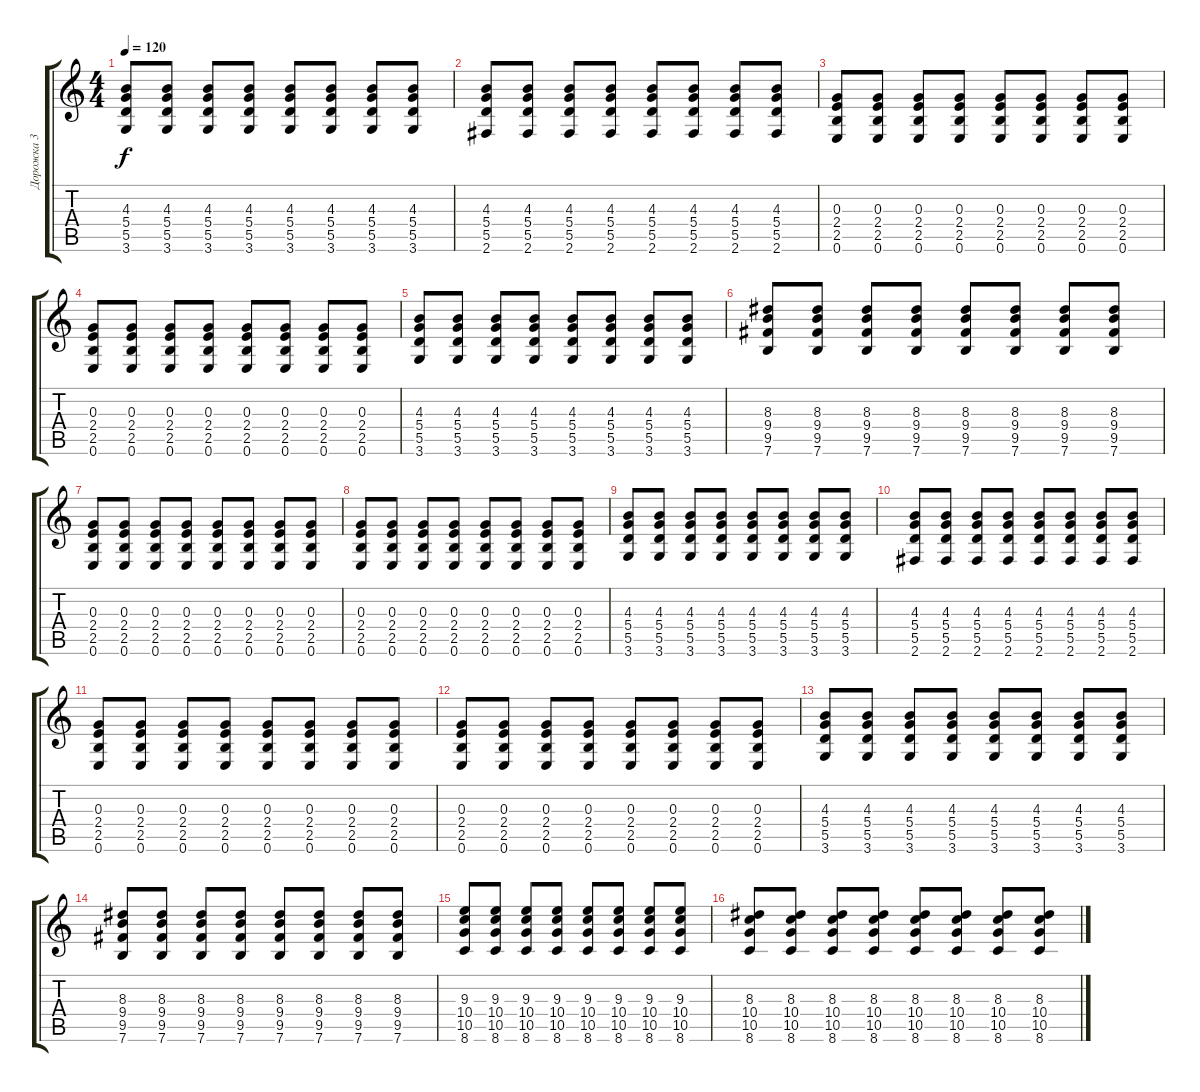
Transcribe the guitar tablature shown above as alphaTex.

\track ("Дорожка 3" "Дорожка 3") {instrument overdrivenguitar}
\staff {score tabs}
\tuning (E4 B3 G3 D3 A2 E2) {hide}
\ts (4 4)
\tempo 120
\clef g2
\ks c
(4.3 5.4 5.5 3.6).8{dy f} (4.3 5.4 5.5 3.6).8 (4.3 5.4 5.5 3.6).8 (4.3 5.4 5.5 3.6).8 (4.3 5.4 5.5 3.6).8 (4.3 5.4 5.5 3.6).8 (4.3 5.4 5.5 3.6).8 (4.3 5.4 5.5 3.6).8 |
(4.3 5.4 5.5 2.6).8 (4.3 5.4 5.5 2.6).8 (4.3 5.4 5.5 2.6).8 (4.3 5.4 5.5 2.6).8 (4.3 5.4 5.5 2.6).8 (4.3 5.4 5.5 2.6).8 (4.3 5.4 5.5 2.6).8 (4.3 5.4 5.5 2.6).8 |
(0.3 2.4 2.5 0.6).8 (0.3 2.4 2.5 0.6).8 (0.3 2.4 2.5 0.6).8 (0.3 2.4 2.5 0.6).8 (0.3 2.4 2.5 0.6).8 (0.3 2.4 2.5 0.6).8 (0.3 2.4 2.5 0.6).8 (0.3 2.4 2.5 0.6).8 |
(0.3 2.4 2.5 0.6).8 (0.3 2.4 2.5 0.6).8 (0.3 2.4 2.5 0.6).8 (0.3 2.4 2.5 0.6).8 (0.3 2.4 2.5 0.6).8 (0.3 2.4 2.5 0.6).8 (0.3 2.4 2.5 0.6).8 (0.3 2.4 2.5 0.6).8 |
(4.3 5.4 5.5 3.6).8 (4.3 5.4 5.5 3.6).8 (4.3 5.4 5.5 3.6).8 (4.3 5.4 5.5 3.6).8 (4.3 5.4 5.5 3.6).8 (4.3 5.4 5.5 3.6).8 (4.3 5.4 5.5 3.6).8 (4.3 5.4 5.5 3.6).8 |
(8.3 9.4 9.5 7.6).8 (8.3 9.4 9.5 7.6).8 (8.3 9.4 9.5 7.6).8 (8.3 9.4 9.5 7.6).8 (8.3 9.4 9.5 7.6).8 (8.3 9.4 9.5 7.6).8 (8.3 9.4 9.5 7.6).8 (8.3 9.4 9.5 7.6).8 |
(0.3 2.4 2.5 0.6).8 (0.3 2.4 2.5 0.6).8 (0.3 2.4 2.5 0.6).8 (0.3 2.4 2.5 0.6).8 (0.3 2.4 2.5 0.6).8 (0.3 2.4 2.5 0.6).8 (0.3 2.4 2.5 0.6).8 (0.3 2.4 2.5 0.6).8 |
(0.3 2.4 2.5 0.6).8 (0.3 2.4 2.5 0.6).8 (0.3 2.4 2.5 0.6).8 (0.3 2.4 2.5 0.6).8 (0.3 2.4 2.5 0.6).8 (0.3 2.4 2.5 0.6).8 (0.3 2.4 2.5 0.6).8 (0.3 2.4 2.5 0.6).8 |
(4.3 5.4 5.5 3.6).8 (4.3 5.4 5.5 3.6).8 (4.3 5.4 5.5 3.6).8 (4.3 5.4 5.5 3.6).8 (4.3 5.4 5.5 3.6).8 (4.3 5.4 5.5 3.6).8 (4.3 5.4 5.5 3.6).8 (4.3 5.4 5.5 3.6).8 |
(4.3 5.4 5.5 2.6).8 (4.3 5.4 5.5 2.6).8 (4.3 5.4 5.5 2.6).8 (4.3 5.4 5.5 2.6).8 (4.3 5.4 5.5 2.6).8 (4.3 5.4 5.5 2.6).8 (4.3 5.4 5.5 2.6).8 (4.3 5.4 5.5 2.6).8 |
(0.3 2.4 2.5 0.6).8 (0.3 2.4 2.5 0.6).8 (0.3 2.4 2.5 0.6).8 (0.3 2.4 2.5 0.6).8 (0.3 2.4 2.5 0.6).8 (0.3 2.4 2.5 0.6).8 (0.3 2.4 2.5 0.6).8 (0.3 2.4 2.5 0.6).8 |
(0.3 2.4 2.5 0.6).8 (0.3 2.4 2.5 0.6).8 (0.3 2.4 2.5 0.6).8 (0.3 2.4 2.5 0.6).8 (0.3 2.4 2.5 0.6).8 (0.3 2.4 2.5 0.6).8 (0.3 2.4 2.5 0.6).8 (0.3 2.4 2.5 0.6).8 |
(4.3 5.4 5.5 3.6).8 (4.3 5.4 5.5 3.6).8 (4.3 5.4 5.5 3.6).8 (4.3 5.4 5.5 3.6).8 (4.3 5.4 5.5 3.6).8 (4.3 5.4 5.5 3.6).8 (4.3 5.4 5.5 3.6).8 (4.3 5.4 5.5 3.6).8 |
(8.3 9.4 9.5 7.6).8 (8.3 9.4 9.5 7.6).8 (8.3 9.4 9.5 7.6).8 (8.3 9.4 9.5 7.6).8 (8.3 9.4 9.5 7.6).8 (8.3 9.4 9.5 7.6).8 (8.3 9.4 9.5 7.6).8 (8.3 9.4 9.5 7.6).8 |
(9.3 10.4 10.5 8.6).8 (9.3 10.4 10.5 8.6).8 (9.3 10.4 10.5 8.6).8 (9.3 10.4 10.5 8.6).8 (9.3 10.4 10.5 8.6).8 (9.3 10.4 10.5 8.6).8 (9.3 10.4 10.5 8.6).8 (9.3 10.4 10.5 8.6).8 |
(8.3 10.4 10.5 8.6).8 (8.3 10.4 10.5 8.6).8 (8.3 10.4 10.5 8.6).8 (8.3 10.4 10.5 8.6).8 (8.3 10.4 10.5 8.6).8 (8.3 10.4 10.5 8.6).8 (8.3 10.4 10.5 8.6).8 (8.3 10.4 10.5 8.6).8
